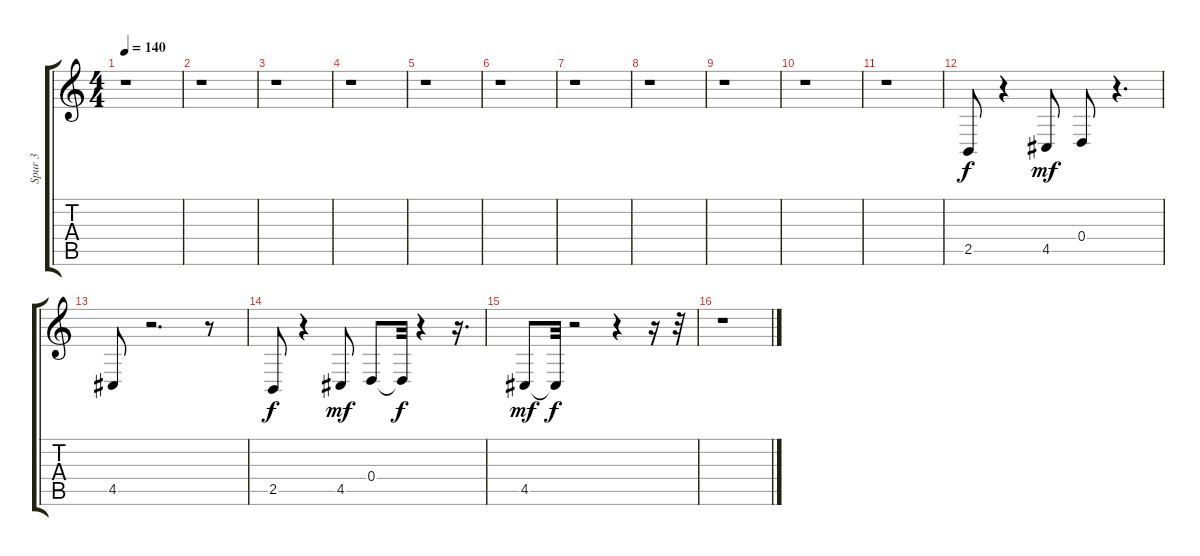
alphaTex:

\track ("Spur 3" "Spur 3") {instrument electricgrandpiano}
\staff {score tabs}
\tuning (E4 B3 G3 D3 A2 E2) {hide}
\ts (4 4)
\tempo 140
\clef g2
\ks c
r.1{dy f} |
r.1 |
r.1 |
r.1 |
r.1 |
r.1 |
r.1 |
r.1 |
r.1 |
r.1 |
r.1 |
2.5.8 r.4 4.5.8{dy mf} 0.4.8 r.4{d} |
4.5.8 r.2{d} r.8 |
2.5.8{dy f} r.4 4.5.8{dy mf} 0.4.8 0.4{t}.32{dy f} r.4 r.16{d} |
4.5.8{dy mf} 4.5{t}.32{dy f} r.2 r.4 r.16 r.32 |
r.1
